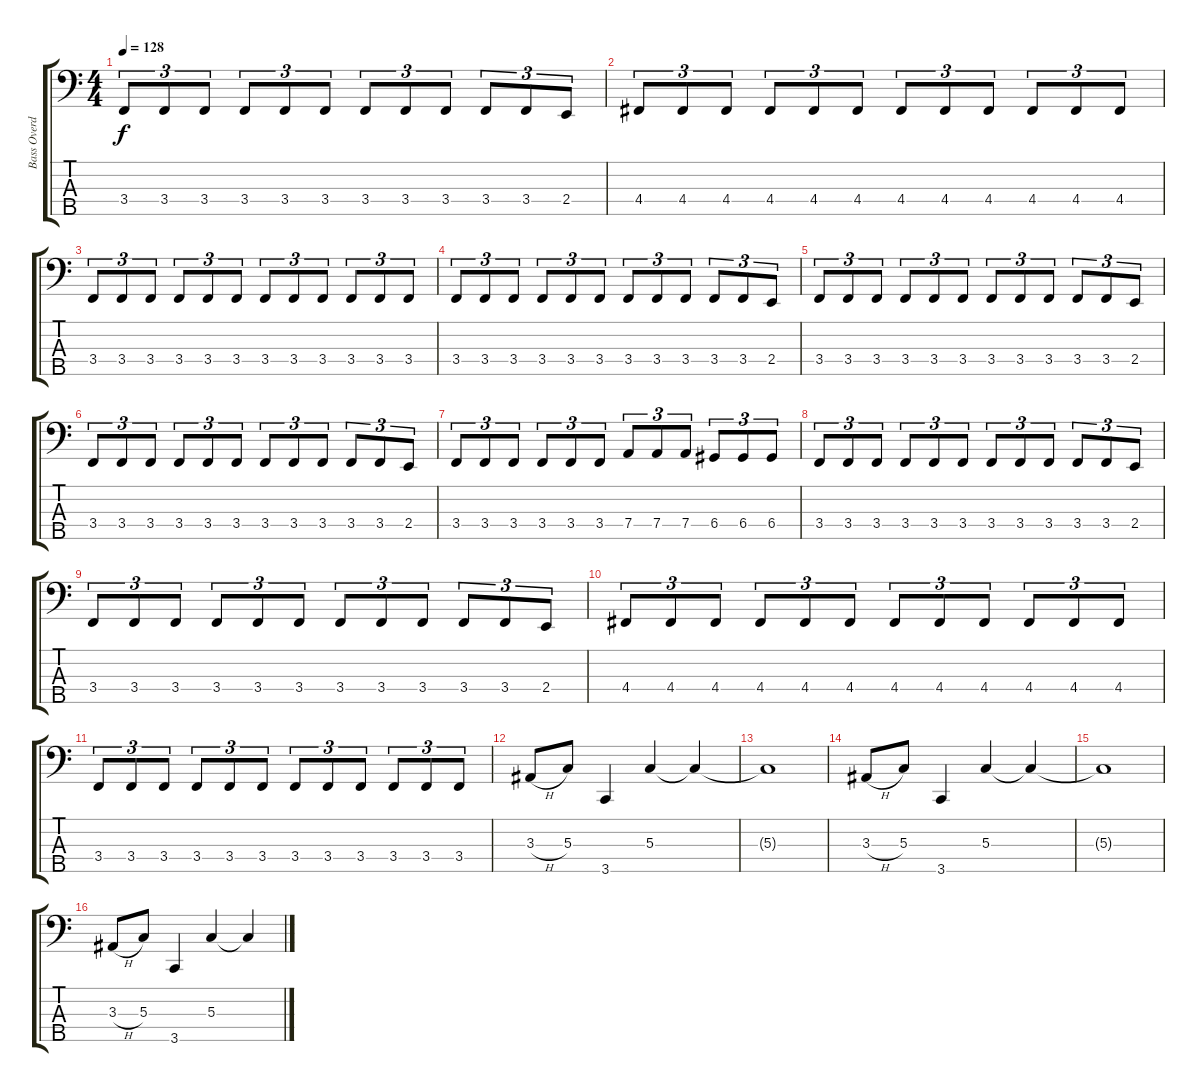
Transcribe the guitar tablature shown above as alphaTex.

\track ("Bass Overdub" "Bass Overd") {instrument electricbassfinger}
\staff {score tabs}
\tuning (F2 C2 G1 D1 A0) {hide}
\ts (4 4)
\tempo 128
\clef f4
\ks c
3.4.8{tu (3 2) dy f} 3.4.8{tu (3 2)} 3.4.8{tu (3 2)} 3.4.8{tu (3 2)} 3.4.8{tu (3 2)} 3.4.8{tu (3 2)} 3.4.8{tu (3 2)} 3.4.8{tu (3 2)} 3.4.8{tu (3 2)} 3.4.8{tu (3 2)} 3.4.8{tu (3 2)} 2.4.8{tu (3 2)} |
4.4.8{tu (3 2)} 4.4.8{tu (3 2)} 4.4.8{tu (3 2)} 4.4.8{tu (3 2)} 4.4.8{tu (3 2)} 4.4.8{tu (3 2)} 4.4.8{tu (3 2)} 4.4.8{tu (3 2)} 4.4.8{tu (3 2)} 4.4.8{tu (3 2)} 4.4.8{tu (3 2)} 4.4.8{tu (3 2)} |
3.4.8{tu (3 2)} 3.4.8{tu (3 2)} 3.4.8{tu (3 2)} 3.4.8{tu (3 2)} 3.4.8{tu (3 2)} 3.4.8{tu (3 2)} 3.4.8{tu (3 2)} 3.4.8{tu (3 2)} 3.4.8{tu (3 2)} 3.4.8{tu (3 2)} 3.4.8{tu (3 2)} 3.4.8{tu (3 2)} |
3.4.8{tu (3 2)} 3.4.8{tu (3 2)} 3.4.8{tu (3 2)} 3.4.8{tu (3 2)} 3.4.8{tu (3 2)} 3.4.8{tu (3 2)} 3.4.8{tu (3 2)} 3.4.8{tu (3 2)} 3.4.8{tu (3 2)} 3.4.8{tu (3 2)} 3.4.8{tu (3 2)} 2.4.8{tu (3 2)} |
3.4.8{tu (3 2)} 3.4.8{tu (3 2)} 3.4.8{tu (3 2)} 3.4.8{tu (3 2)} 3.4.8{tu (3 2)} 3.4.8{tu (3 2)} 3.4.8{tu (3 2)} 3.4.8{tu (3 2)} 3.4.8{tu (3 2)} 3.4.8{tu (3 2)} 3.4.8{tu (3 2)} 2.4.8{tu (3 2)} |
3.4.8{tu (3 2)} 3.4.8{tu (3 2)} 3.4.8{tu (3 2)} 3.4.8{tu (3 2)} 3.4.8{tu (3 2)} 3.4.8{tu (3 2)} 3.4.8{tu (3 2)} 3.4.8{tu (3 2)} 3.4.8{tu (3 2)} 3.4.8{tu (3 2)} 3.4.8{tu (3 2)} 2.4.8{tu (3 2)} |
3.4.8{tu (3 2)} 3.4.8{tu (3 2)} 3.4.8{tu (3 2)} 3.4.8{tu (3 2)} 3.4.8{tu (3 2)} 3.4.8{tu (3 2)} 7.4.8{tu (3 2)} 7.4.8{tu (3 2)} 7.4.8{tu (3 2)} 6.4.8{tu (3 2)} 6.4.8{tu (3 2)} 6.4.8{tu (3 2)} |
3.4.8{tu (3 2)} 3.4.8{tu (3 2)} 3.4.8{tu (3 2)} 3.4.8{tu (3 2)} 3.4.8{tu (3 2)} 3.4.8{tu (3 2)} 3.4.8{tu (3 2)} 3.4.8{tu (3 2)} 3.4.8{tu (3 2)} 3.4.8{tu (3 2)} 3.4.8{tu (3 2)} 2.4.8{tu (3 2)} |
3.4.8{tu (3 2)} 3.4.8{tu (3 2)} 3.4.8{tu (3 2)} 3.4.8{tu (3 2)} 3.4.8{tu (3 2)} 3.4.8{tu (3 2)} 3.4.8{tu (3 2)} 3.4.8{tu (3 2)} 3.4.8{tu (3 2)} 3.4.8{tu (3 2)} 3.4.8{tu (3 2)} 2.4.8{tu (3 2)} |
4.4.8{tu (3 2)} 4.4.8{tu (3 2)} 4.4.8{tu (3 2)} 4.4.8{tu (3 2)} 4.4.8{tu (3 2)} 4.4.8{tu (3 2)} 4.4.8{tu (3 2)} 4.4.8{tu (3 2)} 4.4.8{tu (3 2)} 4.4.8{tu (3 2)} 4.4.8{tu (3 2)} 4.4.8{tu (3 2)} |
3.4.8{tu (3 2)} 3.4.8{tu (3 2)} 3.4.8{tu (3 2)} 3.4.8{tu (3 2)} 3.4.8{tu (3 2)} 3.4.8{tu (3 2)} 3.4.8{tu (3 2)} 3.4.8{tu (3 2)} 3.4.8{tu (3 2)} 3.4.8{tu (3 2)} 3.4.8{tu (3 2)} 3.4.8{tu (3 2)} |
3.3{h}.8 5.3.8 3.5.4 5.3.4 5.3{t}.4 |
5.3{t}.1 |
3.3{h}.8 5.3.8 3.5.4 5.3.4 5.3{t}.4 |
5.3{t}.1 |
3.3{h}.8 5.3.8 3.5.4 5.3.4 5.3{t}.4
